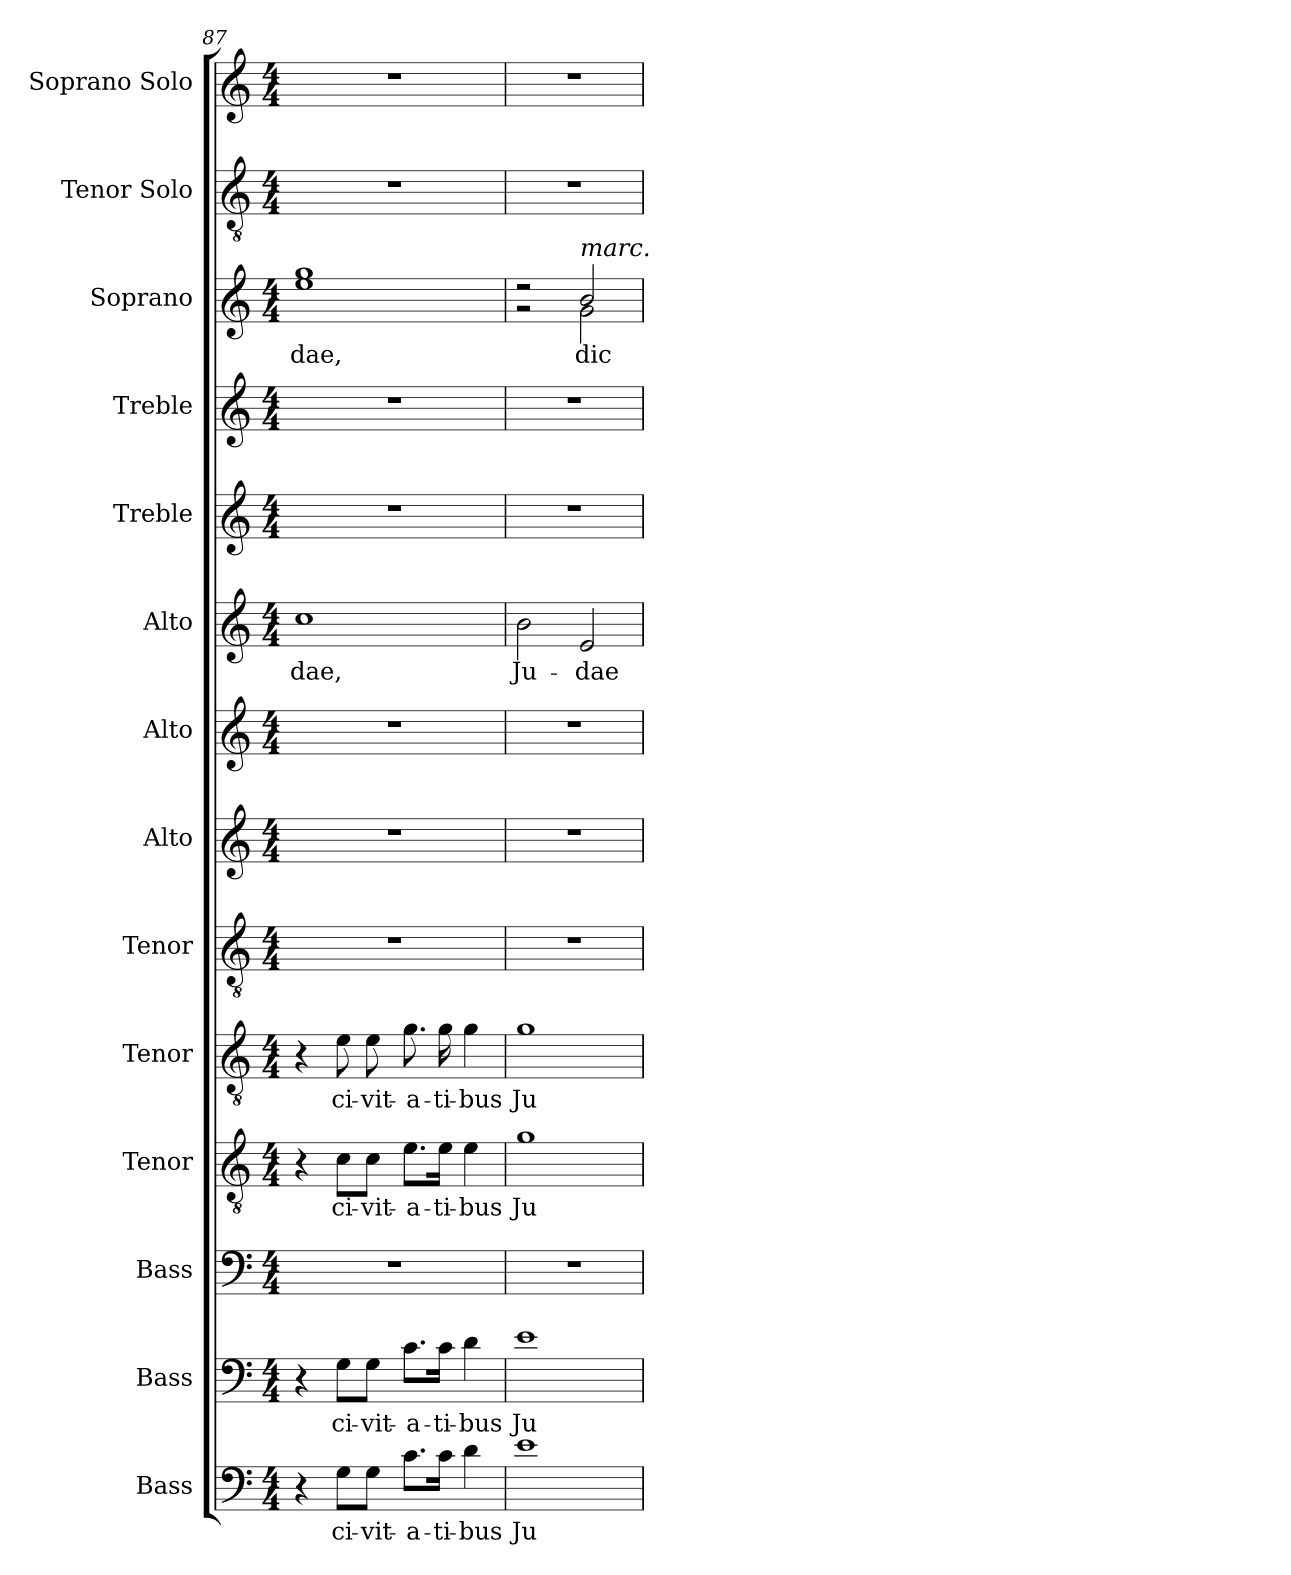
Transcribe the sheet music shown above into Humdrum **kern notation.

**kern	**text	**kern	**text	**kern	**kern	**text	**kern	**text	**kern	**kern	**kern	**kern	**text	**kern	**kern	**kern	**text	**kern	**kern
*part14	*part14	*part13	*part13	*part12	*part11	*part11	*part10	*part10	*part9	*part8	*part7	*part6	*part6	*part5	*part4	*part3	*part3	*part2	*part1
*staff14	*staff14	*staff13	*staff13	*staff12	*staff11	*staff11	*staff10	*staff10	*staff9	*staff8	*staff7	*staff6	*staff6	*staff5	*staff4	*staff3	*staff3	*staff2	*staff1
*I"Bass	*	*I"Bass	*	*I"Bass	*I"Tenor	*	*I"Tenor	*	*I"Tenor	*I"Alto	*I"Alto	*I"Alto	*	*I"Treble	*I"Treble	*I"Soprano	*	*I"Tenor Solo	*I"Soprano Solo
*I'B. 2.	*	*I'B. 1.	*	*I'B.	*I'T. 2.	*	*I'T. 1.	*	*I'T.	*I'A. 2.	*I'A. 1.	*I'A.	*	*	*	*I'S.	*	*I'T.  Solo	*I'S.  Solo
*clefF4	*	*clefF4	*	*clefF4	*clefGv2	*	*clefGv2	*	*clefGv2	*clefG2	*clefG2	*clefG2	*	*clefG2	*clefG2	*clefG2	*	*clefGv2	*clefG2
*	*	*	*	*	*ITrd7c12	*	*ITrd7c12	*	*ITrd7c12	*	*	*	*	*	*	*	*	*ITrd7c12	*
*k[]	*	*k[]	*	*k[]	*k[]	*	*k[]	*	*k[]	*k[]	*k[]	*k[]	*	*k[]	*k[]	*k[]	*	*k[]	*k[]
*C:	*	*C:	*	*C:	*C:	*	*C:	*	*C:	*C:	*C:	*C:	*	*C:	*C:	*C:	*	*C:	*C:
*M4/4	*	*M4/4	*	*M4/4	*M4/4	*	*M4/4	*	*M4/4	*M4/4	*M4/4	*M4/4	*	*M4/4	*M4/4	*M4/4	*	*M4/4	*M4/4
=87	=87	=87	=87	=87	=87	=87	=87	=87	=87	=87	=87	=87	=87	=87	=87	=87	=87	=87	=87
!	!	!	!	!	!	!	!	!	!	!	!	!	!LO:LY:b:color=#000000	!	!	!	!	!	!
!	!	!	!	!	!	!	!	!	!	!	!	!	!	!	!	!	!LO:LY:b:color=#000000	!	!
*	*	*	*	*	*	*	*	*	*	*	*	*	*	*	*	*^	*	*	*
4r	.	4r	.	1r	4r	.	4r	.	1r	1r	1r	1cci	-dae,	1r	1r	1ggi	1eei	-dae,	1r	1r
!	!LO:LY:b:color=#000000	!	!	!	!	!	!	!	!	!	!	!	!	!	!	!	!	!	!	!
!	!	!	!LO:LY:b:color=#000000	!	!	!	!	!	!	!	!	!	!	!	!	!	!	!	!	!
!	!	!	!	!	!	!LO:LY:b:color=#000000	!	!	!	!	!	!	!	!	!	!	!	!	!	!
!	!	!	!	!	!	!	!	!LO:LY:b:color=#000000	!	!	!	!	!	!	!	!	!	!	!	!
8Gi\L	ci-	8Gi\L	ci-	.	8Ci\L	ci-	8Ei\	ci-	.	.	.	.	.	.	.	.	.	.	.	.
!	!LO:LY:b:color=#000000	!	!	!	!	!	!	!	!	!	!	!	!	!	!	!	!	!	!	!
!	!	!	!LO:LY:b:color=#000000	!	!	!	!	!	!	!	!	!	!	!	!	!	!	!	!	!
!	!	!	!	!	!	!LO:LY:b:color=#000000	!	!	!	!	!	!	!	!	!	!	!	!	!	!
!	!	!	!	!	!	!	!	!LO:LY:b:color=#000000	!	!	!	!	!	!	!	!	!	!	!	!
8Gi\J	-vit-	8Gi\J	-vit-	.	8Ci\J	-vit-	8Ei\	-vit-	.	.	.	.	.	.	.	.	.	.	.	.
!	!LO:LY:b:color=#000000	!	!	!	!	!	!	!	!	!	!	!	!	!	!	!	!	!	!	!
!	!	!	!LO:LY:b:color=#000000	!	!	!	!	!	!	!	!	!	!	!	!	!	!	!	!	!
!	!	!	!	!	!	!LO:LY:b:color=#000000	!	!	!	!	!	!	!	!	!	!	!	!	!	!
!	!	!	!	!	!	!	!	!LO:LY:b:color=#000000	!	!	!	!	!	!	!	!	!	!	!	!
8.ci\L	-a-	8.ci\L	-a-	.	8.Ei\L	-a-	8.Gi\	-a-	.	.	.	.	.	.	.	.	.	.	.	.
!	!LO:LY:b:color=#000000	!	!	!	!	!	!	!	!	!	!	!	!	!	!	!	!	!	!	!
!	!	!	!LO:LY:b:color=#000000	!	!	!	!	!	!	!	!	!	!	!	!	!	!	!	!	!
!	!	!	!	!	!	!LO:LY:b:color=#000000	!	!	!	!	!	!	!	!	!	!	!	!	!	!
!	!	!	!	!	!	!	!	!LO:LY:b:color=#000000	!	!	!	!	!	!	!	!	!	!	!	!
16ci\Jk	-ti-	16ci\Jk	-ti-	.	16Ei\Jk	-ti-	16Gi\	-ti-	.	.	.	.	.	.	.	.	.	.	.	.
!	!LO:LY:b:color=#000000	!	!	!	!	!	!	!	!	!	!	!	!	!	!	!	!	!	!	!
!	!	!	!LO:LY:b:color=#000000	!	!	!	!	!	!	!	!	!	!	!	!	!	!	!	!	!
!	!	!	!	!	!	!LO:LY:b:color=#000000	!	!	!	!	!	!	!	!	!	!	!	!	!	!
!	!	!	!	!	!	!	!	!LO:LY:b:color=#000000	!	!	!	!	!	!	!	!	!	!	!	!
4di\	-bus	4di\	-bus	.	4Ei\	-bus	4Gi\	-bus	.	.	.	.	.	.	.	.	.	.	.	.
=88	=88	=88	=88	=88	=88	=88	=88	=88	=88	=88	=88	=88	=88	=88	=88	=88	=88	=88	=88	=88
!	!LO:LY:b:color=#000000	!	!	!	!	!	!	!	!	!	!	!	!	!	!	!	!	!	!	!
!	!	!	!LO:LY:b:color=#000000	!	!	!	!	!	!	!	!	!	!	!	!	!	!	!	!	!
!	!	!	!	!	!	!LO:LY:b:color=#000000	!	!	!	!	!	!	!	!	!	!	!	!	!	!
!	!	!	!	!	!	!	!	!LO:LY:b:color=#000000	!	!	!	!	!	!	!	!	!	!	!	!
!	!	!	!	!	!	!	!	!	!	!	!	!	!LO:LY:b:color=#000000	!	!	!	!	!	!	!
1ei	Ju-	1ei	Ju-	1r	1Gi	Ju-	1Gi	Ju-	1r	1r	1r	2bi\	Ju-	1r	1r	2r	2r	.	1r	1r
!	!	!	!	!	!	!	!	!	!	!	!	!	!LO:LY:b:color=#000000	!	!	!	!	!	!	!
!	!	!	!	!	!	!	!	!	!	!	!	!	!	!	!	!LO:TX:a:i:t=marc.	!	!	!	!
!	!	!	!	!	!	!	!	!	!	!	!	!	!	!	!	!	!	!LO:LY:b:color=#000000	!	!
.	.	.	.	.	.	.	.	.	.	.	.	2ei/	-dae	.	.	2bi/	2gi\	dic	.	.
*	*	*	*	*	*	*	*	*	*	*	*	*	*	*	*	*v	*v	*	*	*
=	=	=	=	=	=	=	=	=	=	=	=	=	=	=	=	=	=	=	=
*-	*-	*-	*-	*-	*-	*-	*-	*-	*-	*-	*-	*-	*-	*-	*-	*-	*-	*-	*-
